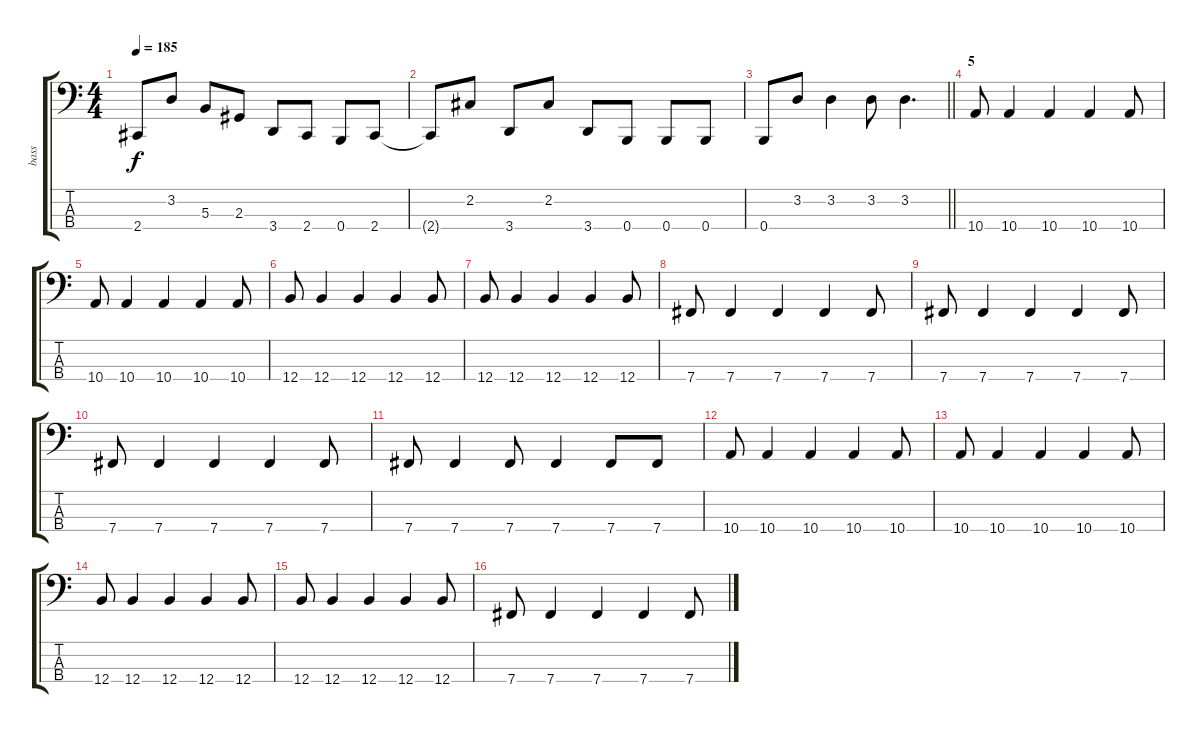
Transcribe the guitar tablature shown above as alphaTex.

\track ("bass" "bass") {instrument electricbasspick}
\staff {score tabs}
\tuning (E2 B1 Gb1 B0) {hide}
\ts (4 4)
\tempo 185
\clef f4
\ks c
2.4{t}.8{dy f} 3.2.8 5.3.8 2.3.8 3.4.8 2.4.8 0.4.8 2.4.8 |
2.4{t}.8 2.2.8 3.4.8 2.2.8 3.4.8 0.4.8 0.4.8 0.4.8 |
\barLineRight lightlight
0.4.8 3.2.8 3.2.4 3.2.8 3.2.4{d} |
\section ("" "5")
10.4.8 10.4.4 10.4.4 10.4.4 10.4.8 |
10.4.8 10.4.4 10.4.4 10.4.4 10.4.8 |
12.4.8 12.4.4 12.4.4 12.4.4 12.4.8 |
12.4.8 12.4.4 12.4.4 12.4.4 12.4.8 |
7.4.8 7.4.4 7.4.4 7.4.4 7.4.8 |
7.4.8 7.4.4 7.4.4 7.4.4 7.4.8 |
7.4.8 7.4.4 7.4.4 7.4.4 7.4.8 |
7.4.8 7.4.4 7.4.8 7.4.4 7.4.8 7.4.8 |
10.4.8 10.4.4 10.4.4 10.4.4 10.4.8 |
10.4.8 10.4.4 10.4.4 10.4.4 10.4.8 |
12.4.8 12.4.4 12.4.4 12.4.4 12.4.8 |
12.4.8 12.4.4 12.4.4 12.4.4 12.4.8 |
7.4.8 7.4.4 7.4.4 7.4.4 7.4.8
